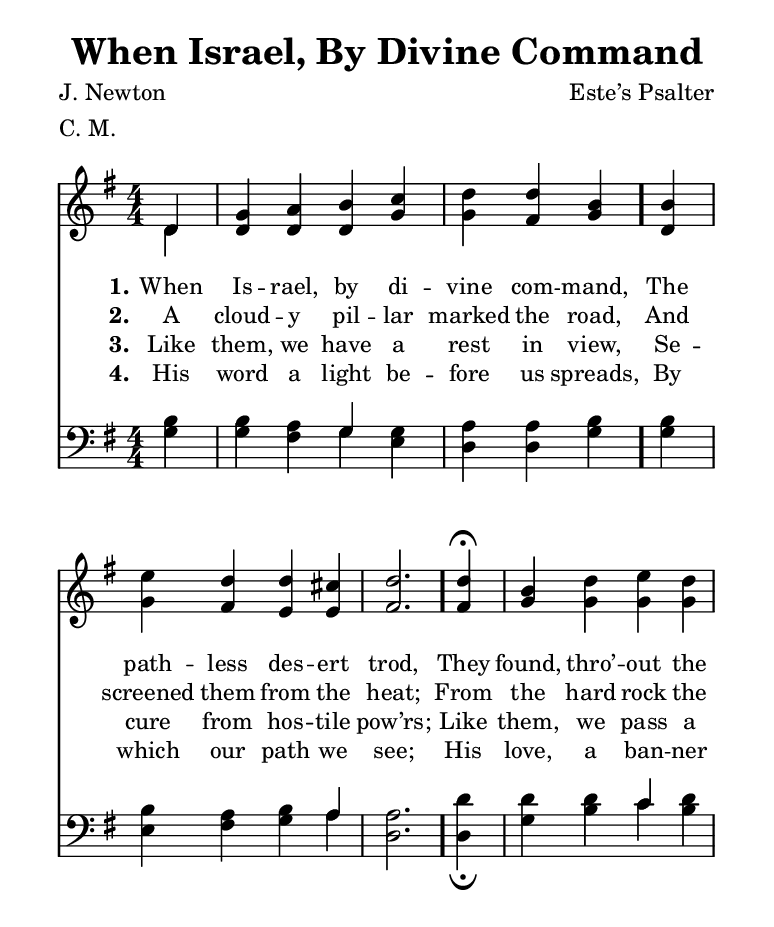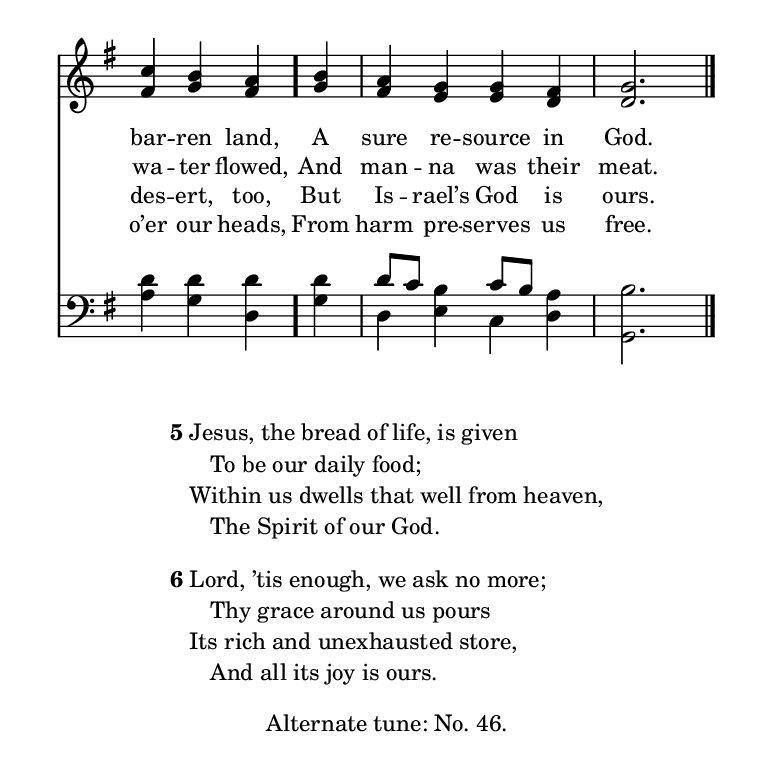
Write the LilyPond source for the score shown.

\include "common/global.ily"
\paper {
  \include "common/paper.ily"
  ragged-bottom = ##t
}

\header{
  hymnnumber = "286"
  title = "When Israel, By Divine Command"
  tunename = "Dumferline"
  meter = "C. M."
  poet = "J. Newton"
  composer = "Este’s Psalter"
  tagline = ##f
}

ta = { \tempo 4=80 }
tb = { \tempo 4=40 }

global = {
  \include "common/overrides.ily"
  \override Staff.TimeSignature.style = #'numbered
  \time 4/4
  \override Score.MetronomeMark.transparent = ##t % hide all fermata changes too
  \ta
  \key g \major
  \partial 4
  \autoBeamOff
}

notesSoprano = {
\global
\relative c' {

  d4 | g a b c | d d b
  b4 | e d d cis | d2.
  \tb d4\fermata \ta | b d e d | c b a
  b4 | a g g fis | g2.

  \bar "|."

}
}

notesAlto = {
\global
\relative e' {

  d4 | d d d g | g fis g
  d4 | g fis e e | fis2.
  fis4 | g g g g | fis g fis
  g4 | fis e e d | d2.

}
}

notesTenor = {
\global
\relative a {

  b4 | b a g g | a a b
  b4 | b a b a | a2.
  d4 | d d c d | d d d
  d4 | d8[ c] b4 c8[ b] a4 | b2.

}
}

notesBass = {
\global
\relative f {

  g4 | g fis g e | d d g
  g | e fis g a | d,2.
  d4_\fermata | g b c b | a g d
  g4 | d e c d | g,2.

}
}

wordsA = \lyricmode {
\set stanza = "1."

When Is -- rael, by di -- vine com -- mand, \bar "."
The path -- less des -- ert trod, \bar "."
They found, thro’ -- out the bar -- ren land, \bar "."
A sure re -- source in God. \bar "."

}

wordsB = \lyricmode {
\set stanza = "2."

A cloud -- y pil -- lar marked the road,
And screened them from the heat;
From the hard rock the wa -- ter flowed,
And man -- na was their meat.

}

wordsC = \lyricmode {
\set stanza = "3."

Like them, we have a rest in view,
Se -- cure from hos -- tile pow’rs;
Like them, we pass a des -- ert, too,
But Is -- rael’s God is ours.

}

wordsD = \lyricmode {
\set stanza = "4."

His word a light be -- fore us spreads,
By which our path we see;
His love, a ban -- ner o’er our heads,
From harm pre -- serves us free.

}

wordsE = \markuplist {

\line { Jesus, the bread of life, is given }
\line { { \hspace #2 } To be our daily food; }
\line { Within us dwells that well from heaven, }
\line { { \hspace #2 } The Spirit of our God. }

}

wordsF = \markuplist {

\line { Lord, ’tis enough, we ask no more; }
\line { { \hspace #2 } Thy grace around us pours }
\line { Its rich and unexhausted store, }
\line { { \hspace #2 } And all its joy is ours. }

}

\score {
  \context ChoirStaff <<
    \context Staff = upper <<
      \set Staff.autoBeaming = ##f
      \set ChoirStaff.systemStartDelimiter = #'SystemStartBar
      \set ChoirStaff.printPartCombineTexts = ##f
      \partcombine #'(2 . 9) \notesSoprano \notesAlto
      \context NullVoice = sopranos { \voiceOne << \notesSoprano >> }
      \context NullVoice = altos { \voiceTwo << \notesAlto >> }
      \context Lyrics = one   \lyricsto sopranos \wordsA
      \context Lyrics = two   \lyricsto sopranos \wordsB
      \context Lyrics = three \lyricsto sopranos \wordsC
      \context Lyrics = four  \lyricsto sopranos \wordsD
    >>
    \context Staff = men <<
      \set Staff.autoBeaming = ##f
      \clef bass
      \set ChoirStaff.printPartCombineTexts = ##f
      \partcombine #'(2 . 9) \notesTenor \notesBass
      \context NullVoice = tenors { \voiceOne << \notesTenor >> }
      \context NullVoice = basses { \voiceTwo << \notesBass >> }
    >>
  >>
  \layout {
    \include "common/layout.ily"
  }
  \midi{
    \include "common/midi.ily"
  }
}

\markup { \fill-line {
  \null
  \column {
    \line{ \bold 5 \column { \wordsE } }
    \vspace #1
    \line{ \bold 6 \column { \wordsF } }
  }
  \null
} }

\noPageBreak \markup { \vspace #2 \fill-line { \raise #2 \line { Alternate tune: No. 46. } } }

\version "2.19.49"  % necessary for upgrading to future LilyPond versions.

% vi:set et ts=2 sw=2 ai nocindent syntax=lilypond:
